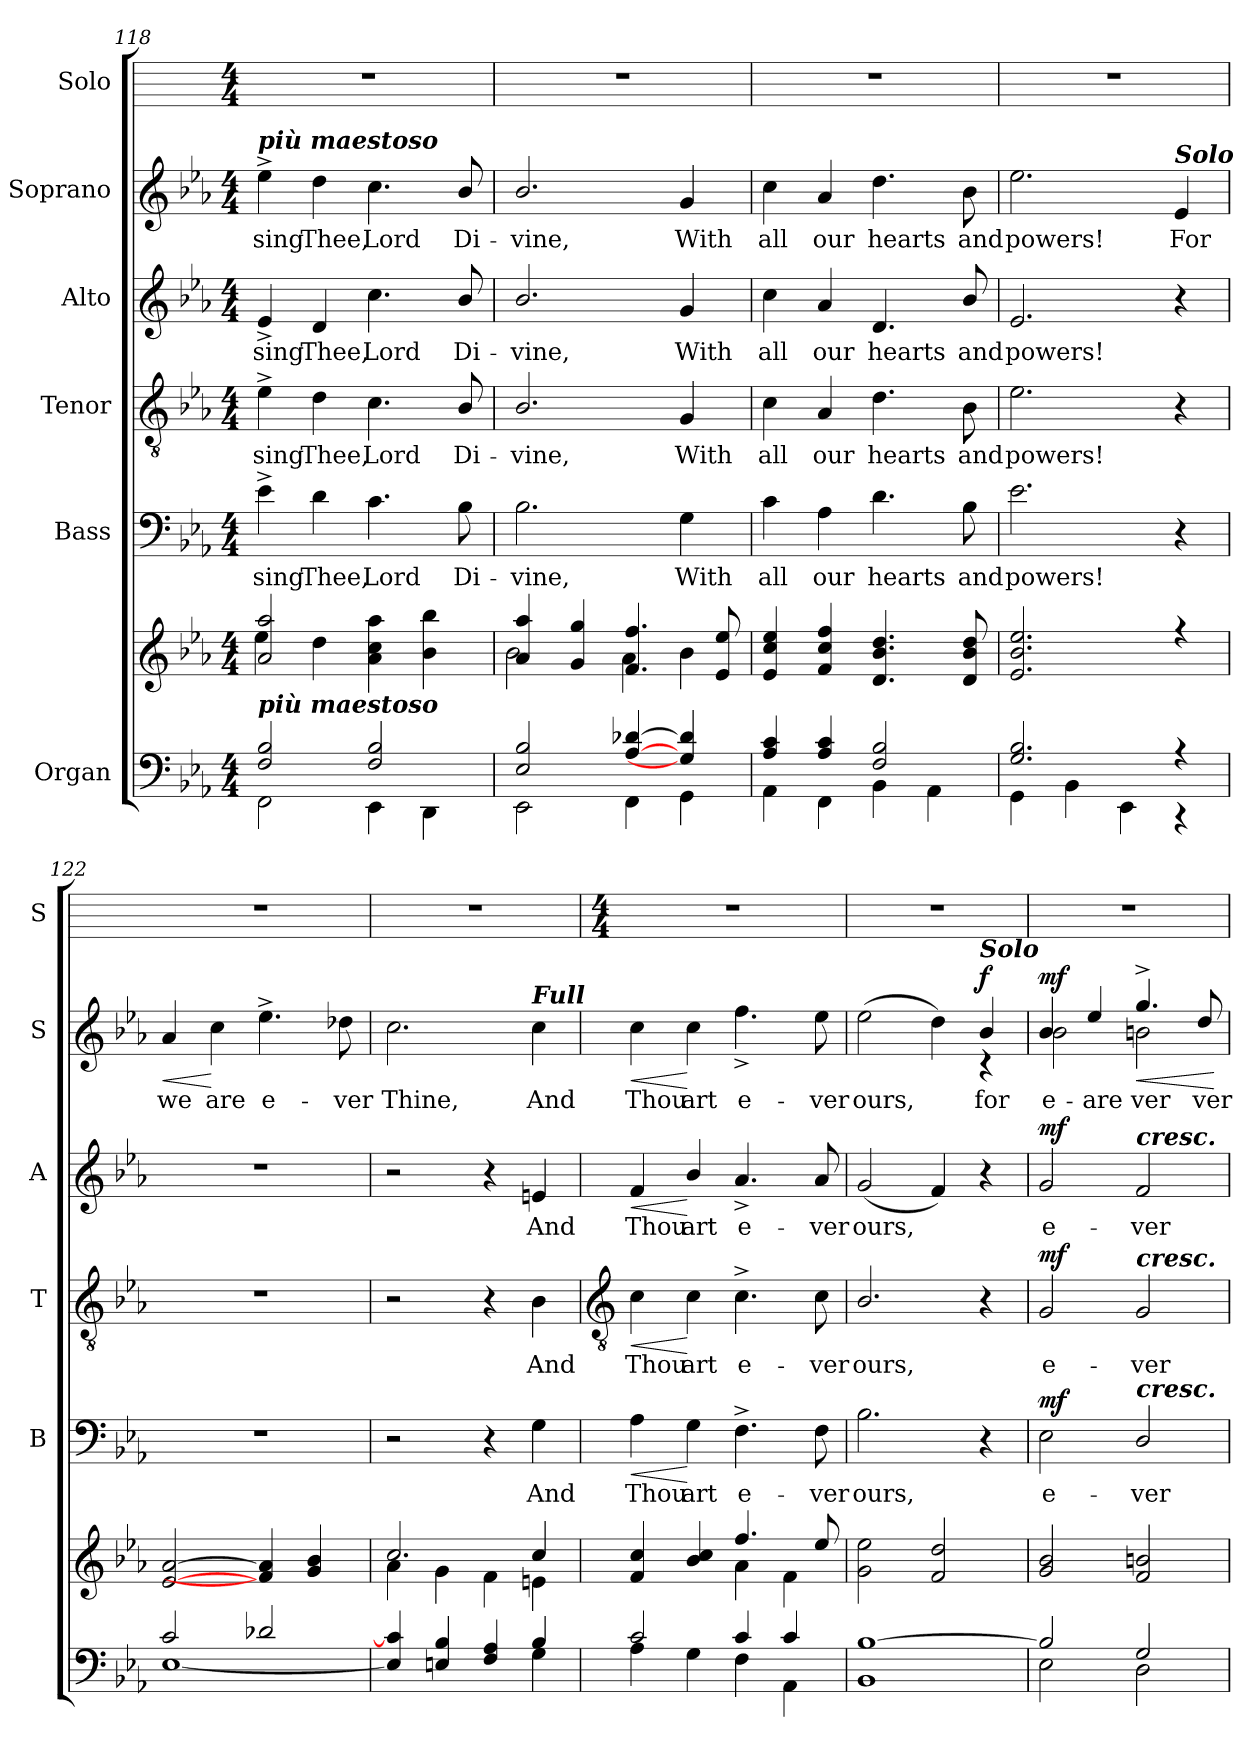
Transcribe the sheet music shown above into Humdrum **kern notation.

**kern	**kern	**dynam	**kern	**text	**dynam	**kern	**text	**dynam	**kern	**text	**dynam	**kern	**text	**dynam	**kern
*part6	*part6	*part6	*part5	*part5	*part5	*part4	*part4	*part4	*part3	*part3	*part3	*part2	*part2	*part2	*part1
*staff7	*staff6	*staff6/7	*staff5	*staff5	*staff5	*staff4	*staff4	*staff4	*staff3	*staff3	*staff3	*staff2	*staff2	*staff2	*staff1
*I"Organ	*	*	*I"Bass	*	*	*I"Tenor	*	*	*I"Alto	*	*	*I"Soprano	*	*	*I"Solo
*	*	*	*I'B	*	*	*I'T	*	*	*I'A	*	*	*I'S	*	*	*I'S
!!LO:LB:g=z
*clefF4	*clefG2	*	*clefF4	*	*	*clefGv2	*	*	*clefG2	*	*	*clefG2	*	*	*
*k[b-e-a-]	*k[b-e-a-]	*	*k[b-e-a-]	*	*	*k[b-e-a-]	*	*	*k[b-e-a-]	*	*	*k[b-e-a-]	*	*	*
*E-:	*E-:	*	*E-:	*	*	*E-:	*	*	*E-:	*	*	*E-:	*	*	*
*M4/4	*M4/4	*	*M4/4	*	*	*M4/4	*	*	*M4/4	*	*	*M4/4	*	*	*M4/4
=118	=118	=118	=118	=118	=118	=118	=118	=118	=118	=118	=118	=118	=118	=118	=118
*^	*^	*	*	*	*	*	*	*	*	*	*	*	*	*	*
!	!	!	!	!	!	!	!	!	!	!	!	!	!	!LO:TX:a:Bi:t=più maestoso	!	!	!
!LO:TX:a:Bi:t=più maestoso	!	!	!	!	!	!	!	!	!	!	!	!	!	!	!	!	!
!	!	!	!	!	!	!LO:LY:b	!	!	!LO:LY:b	!	!	!LO:LY:b	!	!	!LO:LY:b	!	!
2F/ 2B-/	2FF\	2a-/ 2aa-/	4ee-\	.	4e-^	sing	.	4e-^	sing	.	4e-^	sing	.	4ee-^	sing	.	1r
!	!	!	!	!	!	!LO:LY:b	!	!	!LO:LY:b	!	!	!LO:LY:b	!	!	!LO:LY:b	!	!
.	.	.	4dd\	.	4d	Thee,	.	4d	Thee,	.	4d	Thee,	.	4dd	Thee,	.	.
!	!	!	!	!	!	!LO:LY:b	!	!	!LO:LY:b	!	!	!LO:LY:b	!	!	!LO:LY:b	!	!
2F/ 2B-/	4EE-\	4a-\ 4cc\ 4aa-\	2ryy	.	4.c	Lord	.	4.c	Lord	.	4.cc	Lord	.	4.cc	Lord	.	.
.	4DD\	4b-\ 4bb-\	.	.	.	.	.	.	.	.	.	.	.	.	.	.	.
!	!	!	!	!	!	!LO:LY:b	!	!	!LO:LY:b	!	!	!LO:LY:b	!	!	!LO:LY:b	!	!
.	.	.	.	.	8B-\	Di-	.	8B-/	Di-	.	8b-/	Di-	.	8b-/	Di-	.	.
=119	=119	=119	=119	=119	=119	=119	=119	=119	=119	=119	=119	=119	=119	=119	=119	=119	=119
!	!	!	!	!	!	!LO:LY:b	!	!	!LO:LY:b	!	!	!LO:LY:b	!	!	!LO:LY:b	!	!
2E-/ 2B-/	2EE-\	4a-/ 4aa-/	2b-\	.	2.B-\	-vine,	.	2.B-/	-vine,	.	2.b-/	-vine,	.	2.b-/	-vine,	.	1r
.	.	4g/ 4gg/	.	.	.	.	.	.	.	.	.	.	.	.	.	.	.
[4A-/ [4d-X/	4FF\	4.f/ 4.ff/	4a-\	.	.	.	.	.	.	.	.	.	.	.	.	.	.
!	!	!	!	!	!	!LO:LY:b	!	!	!LO:LY:b	!	!	!LO:LY:b	!	!	!LO:LY:b	!	!
4G/] 4d-/]	4GG\	.	4b-\	.	4G	With	.	4G	With	.	4g	With	.	4g	With	.	.
.	.	8e-/ 8ee-/	.	.	.	.	.	.	.	.	.	.	.	.	.	.	.
=120	=120	=120	=120	=120	=120	=120	=120	=120	=120	=120	=120	=120	=120	=120	=120	=120	=120
!	!	!	!	!	!	!LO:LY:b	!	!	!LO:LY:b	!	!	!LO:LY:b	!	!	!LO:LY:b	!	!
4A-/ 4c/	4AA-\	4e-/ 4cc/ 4ee-/	1ryy	.	4c	all	.	4c	all	.	4cc	all	.	4cc	all	.	1r
!	!	!	!	!	!	!LO:LY:b	!	!	!LO:LY:b	!	!	!LO:LY:b	!	!	!LO:LY:b	!	!
4A-/ 4c/	4FF\	4f/ 4cc/ 4ff/	.	.	4A-	our	.	4A-	our	.	4a-	our	.	4a-	our	.	.
!	!	!	!	!	!	!LO:LY:b	!	!	!LO:LY:b	!	!	!LO:LY:b	!	!	!LO:LY:b	!	!
2F/ 2B-/	4BB-\	4.d/ 4.b-/ 4.dd/	.	.	4.d	hearts	.	4.d	hearts	.	4.d	hearts	.	4.dd	hearts	.	.
.	4AA-\	.	.	.	.	.	.	.	.	.	.	.	.	.	.	.	.
!	!	!	!	!	!	!LO:LY:b	!	!	!LO:LY:b	!	!	!LO:LY:b	!	!	!LO:LY:b	!	!
.	.	8d/ 8b-/ 8dd/	.	.	8B-	and	.	8B-	and	.	8b-/	and	.	8b-	and	.	.
=121	=121	=121	=121	=121	=121	=121	=121	=121	=121	=121	=121	=121	=121	=121	=121	=121	=121
!	!	!	!	!	!	!LO:LY:b	!	!	!LO:LY:b	!	!	!LO:LY:b	!	!	!LO:LY:b	!	!
2.G/ 2.B-/	4GG\	2.e-/ 2.b-/ 2.ee-/	1ryy	.	2.e-	powers!	.	2.e-	powers!	.	2.e-	powers!	.	2.ee-	powers!	.	1r
.	4BB-\	.	.	.	.	.	.	.	.	.	.	.	.	.	.	.	.
.	4EE-\	.	.	.	.	.	.	.	.	.	.	.	.	.	.	.	.
!	!	!	!	!	!	!	!	!	!	!	!	!	!	!LO:TX:a:Bi:t=Solo	!	!	!
!	!	!	!	!	!	!	!	!	!	!	!	!	!	!	!LO:LY:b	!	!
4r	4r	4r	.	.	4r	.	.	4r	.	.	4r	.	.	4e-	For	.	.
=122	=122	=122	=122	=122	=122	=122	=122	=122	=122	=122	=122	=122	=122	=122	=122	=122	=122
!	!	!	!	!	!	!	!	!	!	!	!	!	!	!	!LO:LY:b	!LO:HP:b	!
2c/	[1E-\	[2e-/ [2a-/	1ryy	.	1r	.	.	1r	.	.	1r	.	.	4a-	we	<	1r
!	!	!	!	!	!	!	!	!	!	!	!	!	!	!	!LO:LY:b	!	!
.	.	.	.	.	.	.	.	.	.	.	.	.	.	4cc	are	[	.
!	!	!	!	!	!	!	!	!	!	!	!	!	!	!	!LO:LY:b	!	!
2d-X/	.	4f/] 4a-/]	.	.	.	.	.	.	.	.	.	.	.	4.ee-^	e-	.	.
.	.	4g/ 4b-/	.	.	.	.	.	.	.	.	.	.	.	.	.	.	.
!	!	!	!	!	!	!	!	!	!	!	!	!	!	!	!LO:LY:b	!	!
.	.	.	.	.	.	.	.	.	.	.	.	.	.	8dd-X	-ver	.	.
=123	=123	=123	=123	=123	=123	=123	=123	=123	=123	=123	=123	=123	=123	=123	=123	=123	=123
!	!	!	!	!	!	!	!	!	!	!	!	!	!	!	!LO:LY:b	!	!
2.ryy	4E-/] 4c/]	2.cc/	4a-\	.	2r	.	.	2r	.	.	2r	.	.	2.cc	Thine,	.	1r
.	4En/ 4B-/	.	4g\	.	.	.	.	.	.	.	.	.	.	.	.	.	.
.	4F/ 4A-/	.	4f\	.	4r	.	.	4r	.	.	4r	.	.	.	.	.	.
!	!	!	!	!	!	!	!	!	!	!	!	!	!	!LO:TX:a:Bi:t=Full	!	!	!
!	!	!	!	!	!	!LO:LY:b	!	!	!LO:LY:b	!	!	!LO:LY:b	!	!	!LO:LY:b	!	!
4B-/	4G\	4cc/	4en\	.	4G	And	.	4B-	And	.	4en	And	.	4cc	And	.	.
!!LO:LB:g=z
=124	=124	=124	=124	=124	=124	=124	=124	=124	=124	=124	=124	=124	=124	=124	=124	=124	=124
*	*	*	*	*	*	*	*	*clefGv2	*	*	*	*	*	*	*	*	*
*	*	*	*	*	*	*	*	*	*	*	*	*	*	*	*	*	*M4/4
!	!	!	!	!	!	!LO:LY:b	!LO:HP:b	!	!LO:LY:b	!LO:HP:b	!	!LO:LY:b	!LO:HP:b	!	!LO:LY:b	!LO:HP:b	!
*	*	*	*	*	*	*	*	*	*	*	*	*	*	*^	*	*	*
2c/	4A-\	4f/ 4cc/	2ryy	.	4A-	Thou	<	4c	Thou	<	4f	Thou	<	1ryy	4cc	Thou	<	1r
!	!	!	!	!	!	!LO:LY:b	!	!	!LO:LY:b	!	!	!LO:LY:b	!	!	!	!LO:LY:b	!	!
.	4G\	4b-/ 4cc/	.	.	4G\	art	[	4c\	art	[	4b-/	art	[	.	4cc	art	[	.
!	!	!	!	!	!	!LO:LY:b	!	!	!LO:LY:b	!	!	!LO:LY:b	!	!	!	!LO:LY:b	!	!
4c/	4F\	4.ff/	4a-\	.	4.F^	e-	.	4.c^	e-	.	4.a-^	e-	.	.	4.ff^	e-	.	.
4c/	4AA-\	.	4f\	.	.	.	.	.	.	.	.	.	.	.	.	.	.	.
!	!	!	!	!	!	!LO:LY:b	!	!	!LO:LY:b	!	!	!LO:LY:b	!	!	!	!LO:LY:b	!	!
.	.	8ee-/	.	.	8F	-ver	.	8c	-ver	.	8a-	-ver	.	.	8ee-	-ver	.	.
=125	=125	=125	=125	=125	=125	=125	=125	=125	=125	=125	=125	=125	=125	=125	=125	=125	=125	=125
!	!	!	!	!	!	!LO:LY:b	!	!	!LO:LY:b	!	!	!LO:LY:b	!	!	!	!LO:LY:b	!	!
[1B-/	1BB-\	2g\ 2ee-\	1ryy	.	2.B-\	ours,	.	2.B-/	ours,	.	(<2g	ours,	.	2.ryy	(>2ee-	ours,	.	1r
.	.	2f/ 2dd/	.	.	.	.	.	.	.	.	4f)	.	.	.	4dd)	.	.	.
!	!	!	!	!	!	!	!	!	!	!	!	!	!	!LO:TX:a:Bi:t=Solo	!	!	!	!
!	!	!	!	!	!	!	!	!	!	!	!	!	!	!	!	!LO:LY:a	!LO:DY:a	!
.	.	.	.	.	4r	.	.	4r	.	.	4r	.	.	4b-/	4r	for	f	.
=126	=126	=126	=126	=126	=126	=126	=126	=126	=126	=126	=126	=126	=126	=126	=126	=126	=126	=126
!	!	!	!	!LO:HP:b	!	!LO:LY:b	!	!	!LO:LY:b	!	!	!LO:LY:b	!	!	!	!LO:LY:a	!	!
!	!	!	!	!	!	!	!LO:DY:b	!	!	!LO:DY:b	!	!	!LO:DY:b	!	!	!LO:LY:b	!LO:DY:b	!
2B-/]	2E-\	2g/ 2b-/	1ryy	<	2E-	e-	mf	2G	e-	mf	2g	e-	mf	4b-/	2b-	e-	mf	1r
!	!	!	!	!	!	!	!	!	!	!	!	!	!	!	!	!LO:LY:a	!	!
.	.	.	.	.	.	.	.	.	.	.	.	.	.	4ee-/	.	are	.	.
!	!	!	!	!	!	!	!	!	!	!	!LO:TX:a:Bi:t=cresc.	!	!	!	!	!	!	!
!	!	!	!	!	!	!	!	!LO:TX:a:Bi:t=cresc.	!	!	!	!	!	!	!	!	!	!
!	!	!	!	!	!LO:TX:a:Bi:t=cresc.	!	!	!	!	!	!	!	!	!	!	!	!	!
!	!	!	!	!	!	!LO:LY:b	!	!	!LO:LY:b	!	!	!LO:LY:b	!	!	!	!LO:LY:a	!	!
!	!	!	!	!	!	!	!	!	!	!	!	!	!	!	!	!LO:LY:b	!LO:HP:b	!
2G/	2D\	2f/ 2bn/	.	[	2D/	-ver	.	2G/	-ver	.	2f	-ver	.	4.gg^/	2bn	-ver	<	.
!	!	!	!	!	!	!	!	!	!	!	!	!	!	!	!	!LO:LY:a	!	!
.	.	.	.	.	.	.	.	.	.	.	.	.	.	8dd/	.	-ver	.	.
*v	*v	*	*	*	*	*	*	*	*	*	*	*	*	*v	*v	*	*	*
*	*v	*v	*	*	*	*	*	*	*	*	*	*	*	*	*	*
.	.	.	.	.	.	.	.	.	.	.	.	.	.	[	.
=	=	=	=	=	=	=	=	=	=	=	=	=	=	=	=
*-	*-	*-	*-	*-	*-	*-	*-	*-	*-	*-	*-	*-	*-	*-	*-
